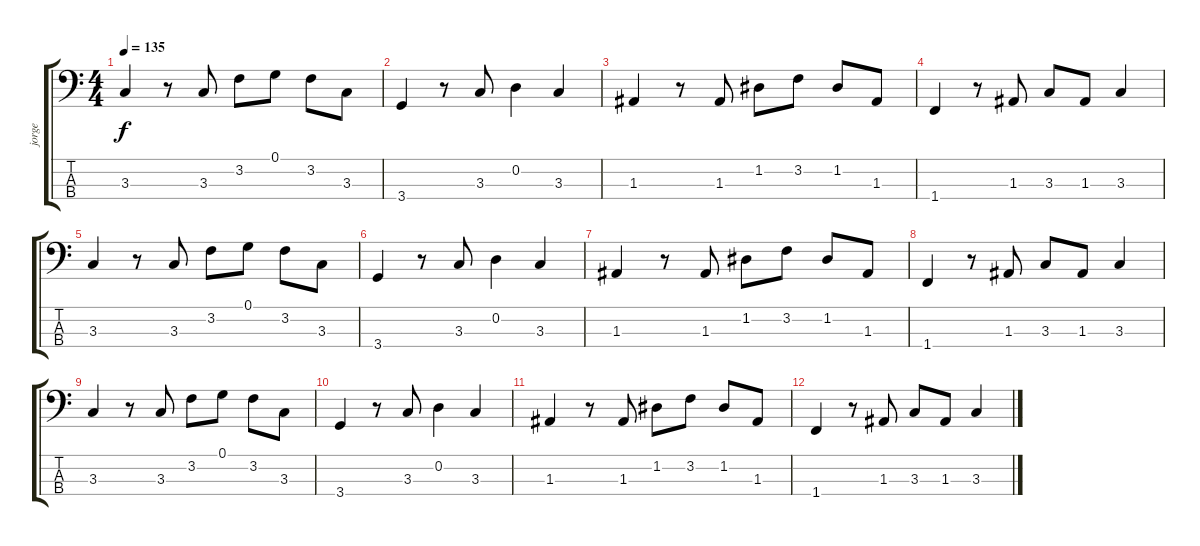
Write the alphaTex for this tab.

\track ("jorge" "jorge") {instrument electricbasspick}
\staff {score tabs}
\tuning (G2 D2 A1 E1) {hide}
\ts (4 4)
\tempo 135
\clef f4
\ks c
3.3.4{dy f} r.8 3.3.8 3.2.8 0.1.8 3.2.8 3.3.8 |
3.4.4 r.8 3.3.8 0.2.4 3.3.4 |
1.3.4 r.8 1.3.8 1.2.8 3.2.8 1.2.8 1.3.8 |
1.4.4 r.8 1.3.8 3.3.8 1.3.8 3.3.4 |
3.3.4 r.8 3.3.8 3.2.8 0.1.8 3.2.8 3.3.8 |
3.4.4 r.8 3.3.8 0.2.4 3.3.4 |
1.3.4 r.8 1.3.8 1.2.8 3.2.8 1.2.8 1.3.8 |
1.4.4 r.8 1.3.8 3.3.8 1.3.8 3.3.4 |
3.3.4 r.8 3.3.8 3.2.8 0.1.8 3.2.8 3.3.8 |
3.4.4 r.8 3.3.8 0.2.4 3.3.4 |
1.3.4 r.8 1.3.8 1.2.8 3.2.8 1.2.8 1.3.8 |
1.4.4 r.8 1.3.8 3.3.8 1.3.8 3.3.4
